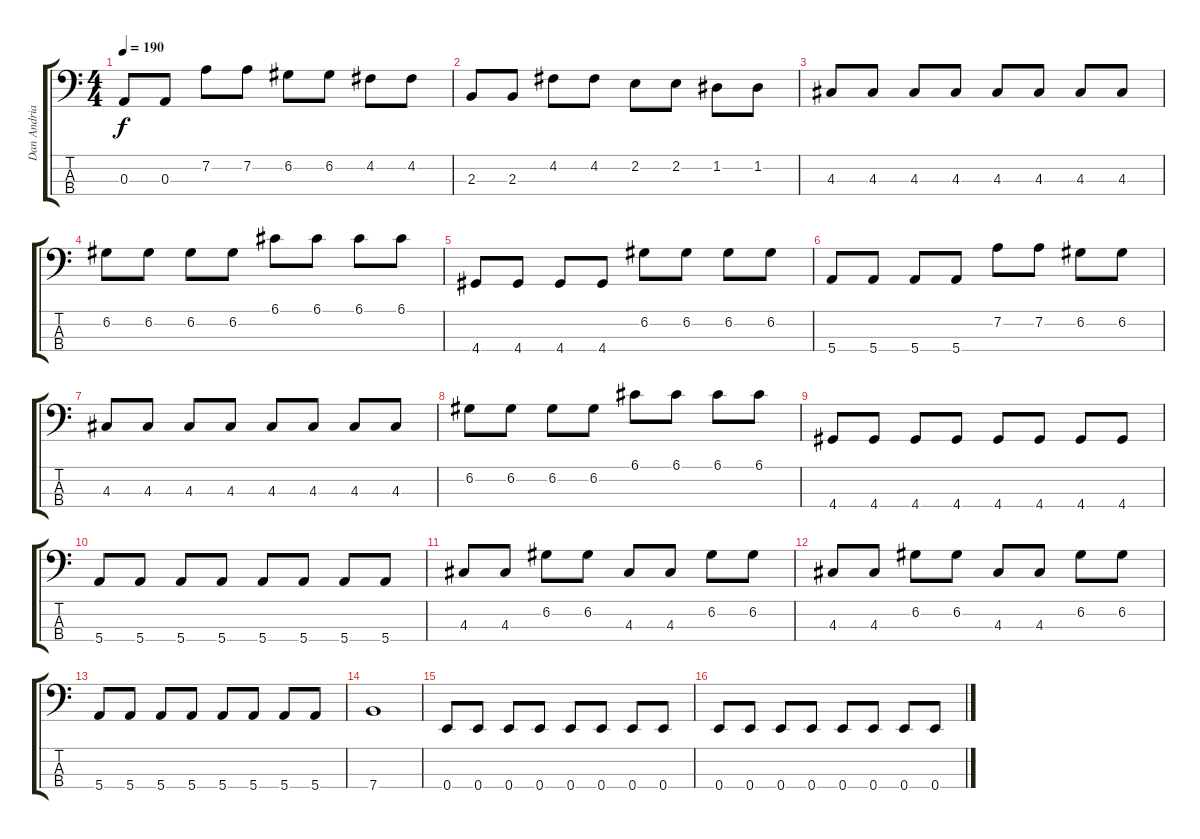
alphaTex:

\track ("Dan Andriano" "Dan Andria") {instrument electricbasspick}
\staff {score tabs}
\tuning (G2 D2 A1 E1) {hide}
\ts (4 4)
\tempo 190
\clef f4
\ks c
0.3.8{dy f} 0.3.8 7.2.8 7.2.8 6.2.8 6.2.8 4.2.8 4.2.8 |
2.3.8 2.3.8 4.2.8 4.2.8 2.2.8 2.2.8 1.2.8 1.2.8 |
4.3.8 4.3.8 4.3.8 4.3.8 4.3.8 4.3.8 4.3.8 4.3.8 |
6.2.8 6.2.8 6.2.8 6.2.8 6.1.8 6.1.8 6.1.8 6.1.8 |
4.4.8 4.4.8 4.4.8 4.4.8 6.2.8 6.2.8 6.2.8 6.2.8 |
5.4.8 5.4.8 5.4.8 5.4.8 7.2.8 7.2.8 6.2.8 6.2.8 |
4.3.8 4.3.8 4.3.8 4.3.8 4.3.8 4.3.8 4.3.8 4.3.8 |
6.2.8 6.2.8 6.2.8 6.2.8 6.1.8 6.1.8 6.1.8 6.1.8 |
4.4.8 4.4.8 4.4.8 4.4.8 4.4.8 4.4.8 4.4.8 4.4.8 |
5.4.8 5.4.8 5.4.8 5.4.8 5.4.8 5.4.8 5.4.8 5.4.8 |
4.3.8 4.3.8 6.2.8 6.2.8 4.3.8 4.3.8 6.2.8 6.2.8 |
4.3.8 4.3.8 6.2.8 6.2.8 4.3.8 4.3.8 6.2.8 6.2.8 |
5.4.8 5.4.8 5.4.8 5.4.8 5.4.8 5.4.8 5.4.8 5.4.8 |
7.4.1 |
0.4.8 0.4.8 0.4.8 0.4.8 0.4.8 0.4.8 0.4.8 0.4.8 |
0.4.8 0.4.8 0.4.8 0.4.8 0.4.8 0.4.8 0.4.8 0.4.8
